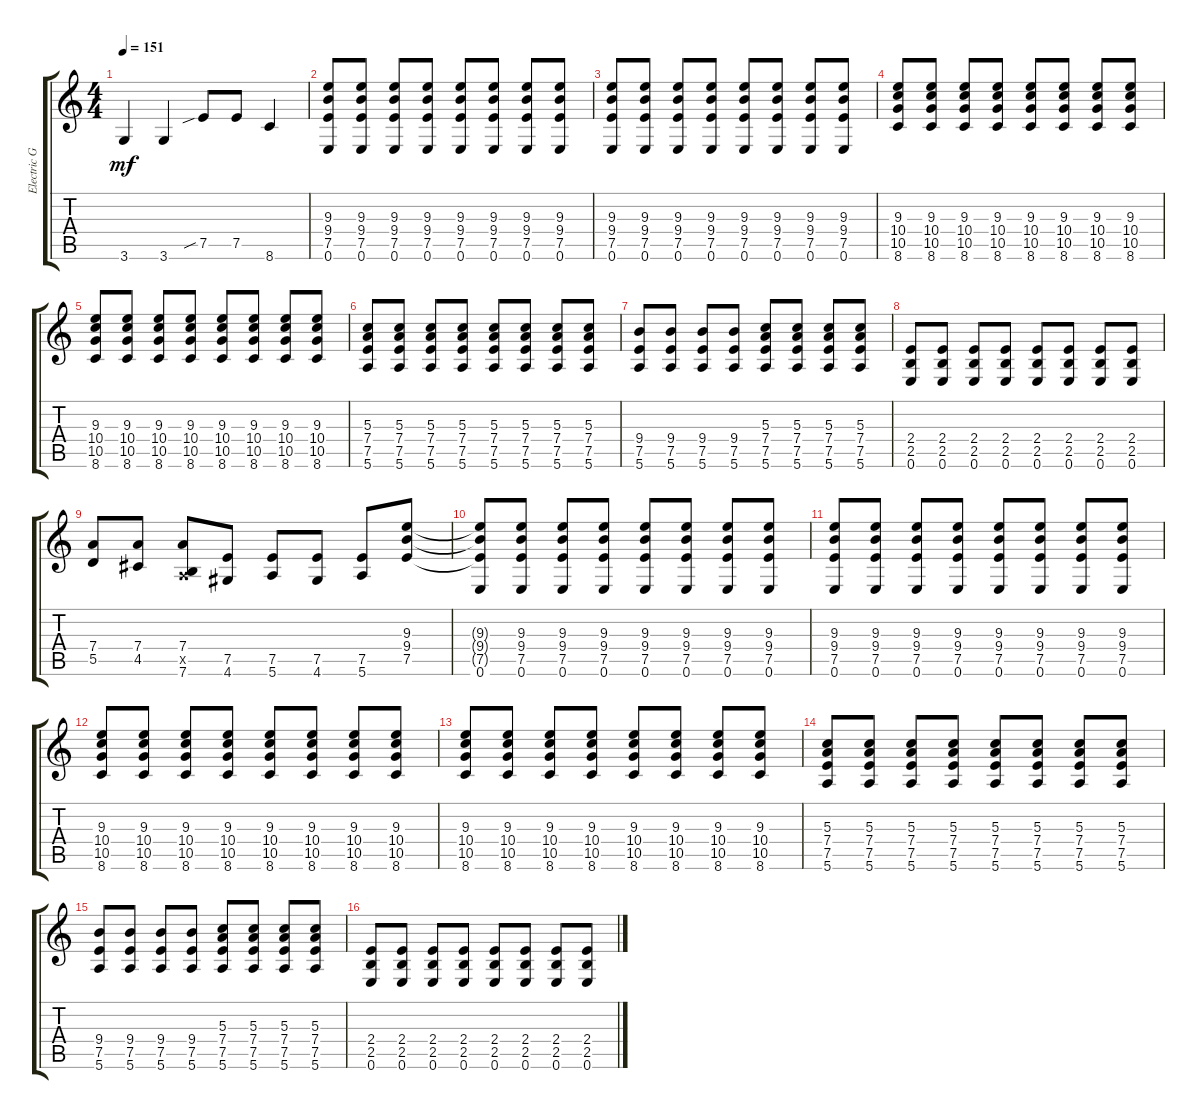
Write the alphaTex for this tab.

\track ("Electric Guitar" "Electric G") {instrument overdrivenguitar}
\staff {score tabs}
\tuning (E4 B3 G3 D3 A2 E2) {hide}
\ts (4 4)
\tempo 151
\clef g2
\ks c
3.6.4{dy mf} 3.6.4 7.5{sib}.8 7.5.8 8.6.4 |
(9.3 9.4 7.5 0.6).8 (9.3 9.4 7.5 0.6).8 (9.3 9.4 7.5 0.6).8 (9.3 9.4 7.5 0.6).8 (9.3 9.4 7.5 0.6).8 (9.3 9.4 7.5 0.6).8 (9.3 9.4 7.5 0.6).8 (9.3 9.4 7.5 0.6).8 |
(9.3 9.4 7.5 0.6).8 (9.3 9.4 7.5 0.6).8 (9.3 9.4 7.5 0.6).8 (9.3 9.4 7.5 0.6).8 (9.3 9.4 7.5 0.6).8 (9.3 9.4 7.5 0.6).8 (9.3 9.4 7.5 0.6).8 (9.3 9.4 7.5 0.6).8 |
(9.3 10.4 10.5 8.6).8 (9.3 10.4 10.5 8.6).8 (9.3 10.4 10.5 8.6).8 (9.3 10.4 10.5 8.6).8 (9.3 10.4 10.5 8.6).8 (9.3 10.4 10.5 8.6).8 (9.3 10.4 10.5 8.6).8 (9.3 10.4 10.5 8.6).8 |
(9.3 10.4 10.5 8.6).8 (9.3 10.4 10.5 8.6).8 (9.3 10.4 10.5 8.6).8 (9.3 10.4 10.5 8.6).8 (9.3 10.4 10.5 8.6).8 (9.3 10.4 10.5 8.6).8 (9.3 10.4 10.5 8.6).8 (9.3 10.4 10.5 8.6).8 |
(5.3 7.4 7.5 5.6).8 (5.3 7.4 7.5 5.6).8 (5.3 7.4 7.5 5.6).8 (5.3 7.4 7.5 5.6).8 (5.3 7.4 7.5 5.6).8 (5.3 7.4 7.5 5.6).8 (5.3 7.4 7.5 5.6).8 (5.3 7.4 7.5 5.6).8 |
(9.4 7.5 5.6).8 (9.4 7.5 5.6).8 (9.4 7.5 5.6).8 (9.4 7.5 5.6).8 (5.3 7.4 7.5 5.6).8 (5.3 7.4 7.5 5.6).8 (5.3 7.4 7.5 5.6).8 (5.3 7.4 7.5 5.6).8 |
(2.4 2.5 0.6).8 (2.4 2.5 0.6).8 (2.4 2.5 0.6).8 (2.4 2.5 0.6).8 (2.4 2.5 0.6).8 (2.4 2.5 0.6).8 (2.4 2.5 0.6).8 (2.4 2.5 0.6).8 |
(7.4 5.5).8 (7.4 4.5).8 (7.4 0.5{x} 7.6).8 (7.5 4.6).8 (7.5 5.6).8 (7.5 4.6).8 (7.5 5.6).8 (9.3 9.4 7.5).8 |
(9.3{t} 9.4{t} 7.5{t} 0.6).8 (9.3 9.4 7.5 0.6).8 (9.3 9.4 7.5 0.6).8 (9.3 9.4 7.5 0.6).8 (9.3 9.4 7.5 0.6).8 (9.3 9.4 7.5 0.6).8 (9.3 9.4 7.5 0.6).8 (9.3 9.4 7.5 0.6).8 |
(9.3 9.4 7.5 0.6).8 (9.3 9.4 7.5 0.6).8 (9.3 9.4 7.5 0.6).8 (9.3 9.4 7.5 0.6).8 (9.3 9.4 7.5 0.6).8 (9.3 9.4 7.5 0.6).8 (9.3 9.4 7.5 0.6).8 (9.3 9.4 7.5 0.6).8 |
(9.3 10.4 10.5 8.6).8 (9.3 10.4 10.5 8.6).8 (9.3 10.4 10.5 8.6).8 (9.3 10.4 10.5 8.6).8 (9.3 10.4 10.5 8.6).8 (9.3 10.4 10.5 8.6).8 (9.3 10.4 10.5 8.6).8 (9.3 10.4 10.5 8.6).8 |
(9.3 10.4 10.5 8.6).8 (9.3 10.4 10.5 8.6).8 (9.3 10.4 10.5 8.6).8 (9.3 10.4 10.5 8.6).8 (9.3 10.4 10.5 8.6).8 (9.3 10.4 10.5 8.6).8 (9.3 10.4 10.5 8.6).8 (9.3 10.4 10.5 8.6).8 |
(5.3 7.4 7.5 5.6).8 (5.3 7.4 7.5 5.6).8 (5.3 7.4 7.5 5.6).8 (5.3 7.4 7.5 5.6).8 (5.3 7.4 7.5 5.6).8 (5.3 7.4 7.5 5.6).8 (5.3 7.4 7.5 5.6).8 (5.3 7.4 7.5 5.6).8 |
(9.4 7.5 5.6).8 (9.4 7.5 5.6).8 (9.4 7.5 5.6).8 (9.4 7.5 5.6).8 (5.3 7.4 7.5 5.6).8 (5.3 7.4 7.5 5.6).8 (5.3 7.4 7.5 5.6).8 (5.3 7.4 7.5 5.6).8 |
(2.4 2.5 0.6).8 (2.4 2.5 0.6).8 (2.4 2.5 0.6).8 (2.4 2.5 0.6).8 (2.4 2.5 0.6).8 (2.4 2.5 0.6).8 (2.4 2.5 0.6).8 (2.4 2.5 0.6).8
